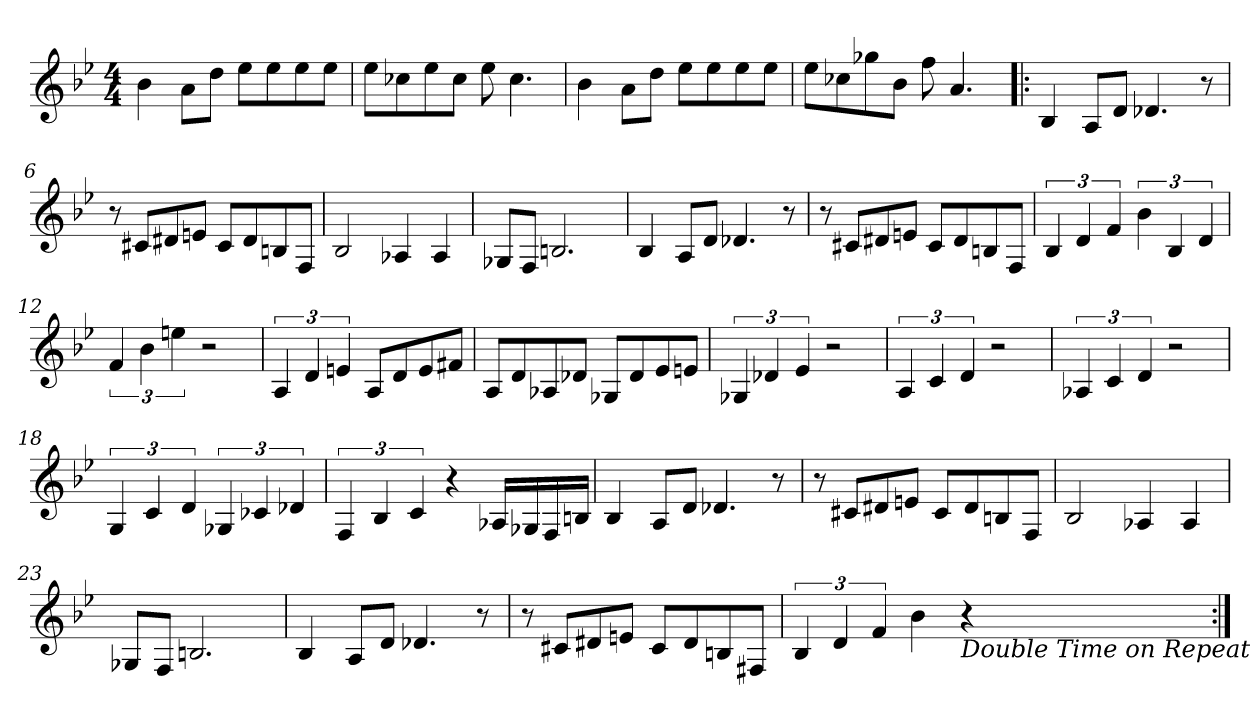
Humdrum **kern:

**kern
*part1
*staff1
*clefG2
*k[b-e-]
*B-:
*M4/4
=1
4b-\
8a\L
8dd\J
8ee-\L
8ee-\
8ee-\
8ee-\J
=2
8ee-\L
8cc-X\
8ee-\
8cc-\J
8ee-\
4.cc-\
=3
4b-\
8a\L
8dd\J
8ee-\L
8ee-\
8ee-\
8ee-\J
=4
8ee-\L
8cc-X\
8gg-X\
8b-\J
8ff\
4.a/
=5!|:
4B-/
8A/L
8d/J
4.d-X/
8r
!!LO:LB:g=z
=6
8r
8c#X/L
8d#X/
8en/J
8c#/L
8d#/
8Bn/
8F/J
=7
2B-/
4A-X/
4A-/
=8
8G-X/L
8F/J
2.Bn/
=9
4B-/
8A/L
8d/J
4.d-X/
8r
=10
8r
8c#X/L
8d#X/
8en/J
8c#/L
8d#/
8Bn/
8F/J
!!LO:LB:g=z
=11
6B-/
6d/
6f/
6b-\
6B-/
6d/
=12
6f/
6b-\
6een\
2r
=13
6A/
6d/
6en/
8A/L
8d/
8e/
8f#X/J
=14
8A/L
8d/
8A-X/
8d-X/J
8G-X/L
8d-/
8e-/
8en/J
=15
6G-X/
6d-X/
6e-/
2r
!!LO:LB:g=z
=16
6A/
6c/
6d/
2r
=17
6A-X/
6c/
6d/
2r
=18
6G/
6c/
6d/
6G-X/
6c-X/
6d-X/
=19
6F/
6B-/
6c/
4r
16A-X/LL
16G-X/
16F/
16Bn/JJ
=20
4B-/
8A/L
8d/J
4.d-X/
8r
!!LO:LB:g=z
=21
8r
8c#X/L
8d#X/
8en/J
8c#/L
8d#/
8Bn/
8F/J
=22
2B-/
4A-X/
4A-/
=23
8G-X/L
8F/J
2.Bn/
=24
4B-/
8A/L
8d/J
4.d-X/
8r
=25
8r
8c#X/L
8d#X/
8en/J
8c#/L
8d#/
8Bn/
8F#X/J
!!LO:LB:g=z
=26
6B-/
6d/
6f/
4b-\
!LO:TX:b:i:t=Double Time on Repeat
4r
=:|!
*-
